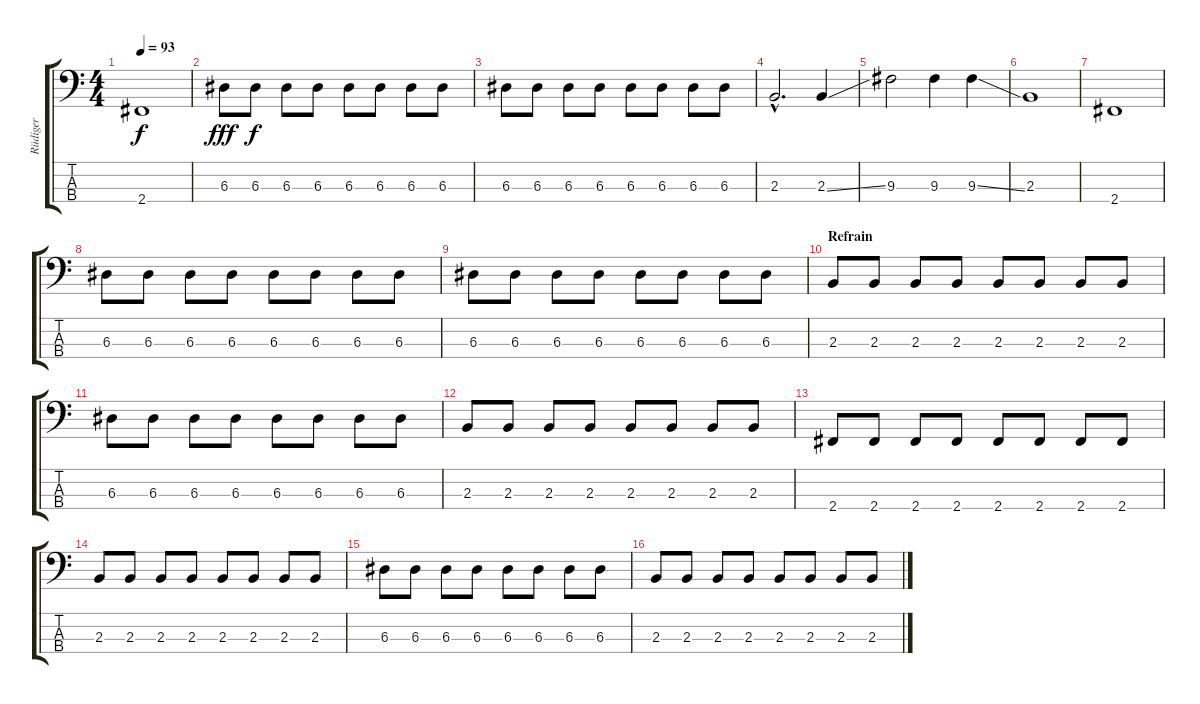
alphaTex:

\track ("Rüdiger" "Rüdiger") {instrument electricbasspick}
\staff {score tabs}
\tuning (G2 D2 A1 E1) {hide}
\ts (4 4)
\tempo 93
\clef f4
\ks c
2.4.1{dy f} |
6.3.8{dy fff} 6.3.8{dy f} 6.3.8 6.3.8 6.3.8 6.3.8 6.3.8 6.3.8 |
6.3.8 6.3.8 6.3.8 6.3.8 6.3.8 6.3.8 6.3.8 6.3.8 |
2.3{hac}.2{d volume 15} 2.3{ss}.4 |
9.3.2 9.3.4 9.3{ss}.4 |
2.3.1 |
2.4.1 |
6.3.8 6.3.8 6.3.8 6.3.8 6.3.8 6.3.8 6.3.8 6.3.8 |
6.3.8 6.3.8 6.3.8 6.3.8 6.3.8 6.3.8 6.3.8 6.3.8 |
\section ("" "Refrain")
2.3.8{volume 16} 2.3.8 2.3.8 2.3.8 2.3.8 2.3.8 2.3.8 2.3.8 |
6.3.8 6.3.8 6.3.8 6.3.8 6.3.8 6.3.8 6.3.8 6.3.8 |
2.3.8 2.3.8 2.3.8 2.3.8 2.3.8 2.3.8 2.3.8 2.3.8 |
2.4.8 2.4.8 2.4.8 2.4.8 2.4.8 2.4.8 2.4.8 2.4.8 |
2.3.8 2.3.8 2.3.8 2.3.8 2.3.8 2.3.8 2.3.8 2.3.8 |
6.3.8 6.3.8 6.3.8 6.3.8 6.3.8 6.3.8 6.3.8 6.3.8 |
2.3.8 2.3.8 2.3.8 2.3.8 2.3.8 2.3.8 2.3.8 2.3.8
